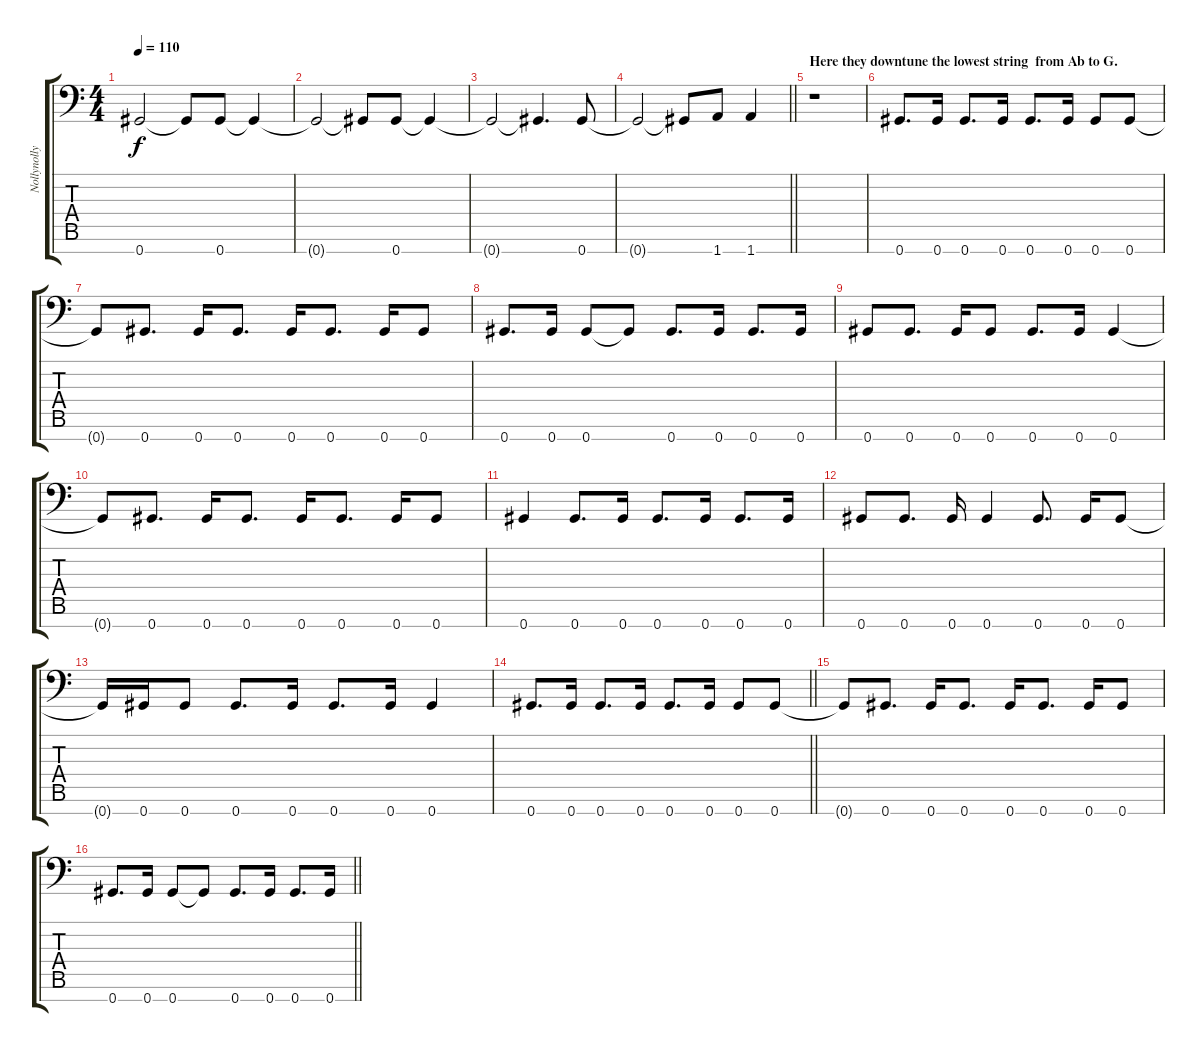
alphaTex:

\track ("Nollynollynollynollynollynollynolly." "Nollynolly") {instrument electricbasspick}
\staff {score tabs}
\tuning (Eb4 Bb3 Gb3 Db3 Ab2 Eb2 Ab1) {hide}
\ts (4 4)
\tempo 110
\clef f4
\ks c
0.7.2{dy f} 0.7{t}.8 0.7.8 0.7{t}.4 |
0.7{t}.2 0.7{t}.8 0.7.8 0.7{t}.4 |
0.7{t}.2 0.7{t}.4{d} 0.7.8 |
\barLineRight lightlight
0.7{t}.2 0.7{t}.8 1.7.8 1.7.4 |
\section ("" "Here they downtune the lowest string  from Ab to G.")
r.1 |
0.7.8{d} 0.7.16 0.7.8{d} 0.7.16 0.7.8{d} 0.7.16 0.7.8 0.7.8 |
0.7{t}.8 0.7.8{d} 0.7.16 0.7.8{d} 0.7.16 0.7.8{d} 0.7.16 0.7.8 |
0.7.8{d} 0.7.16 0.7.8 0.7{t}.8 0.7.8{d} 0.7.16 0.7.8{d} 0.7.16 |
0.7.8 0.7.8{d} 0.7.16 0.7.8 0.7.8{d} 0.7.16 0.7.4 |
0.7{t}.8 0.7.8{d} 0.7.16 0.7.8{d} 0.7.16 0.7.8{d} 0.7.16 0.7.8 |
0.7.4 0.7.8{d} 0.7.16 0.7.8{d} 0.7.16 0.7.8{d} 0.7.16 |
0.7.8 0.7.8{d} 0.7.16 0.7.4 0.7.8{d} 0.7.16 0.7.8 |
0.7{t}.16 0.7.16 0.7.8 0.7.8{d} 0.7.16 0.7.8{d} 0.7.16 0.7.4 |
\barLineRight lightlight
0.7.8{d} 0.7.16 0.7.8{d} 0.7.16 0.7.8{d} 0.7.16 0.7.8 0.7.8 |
0.7{t}.8 0.7.8{d} 0.7.16 0.7.8{d} 0.7.16 0.7.8{d} 0.7.16 0.7.8 |
\barLineRight lightlight
0.7.8{d} 0.7.16 0.7.8 0.7{t}.8 0.7.8{d} 0.7.16 0.7.8{d} 0.7.16
